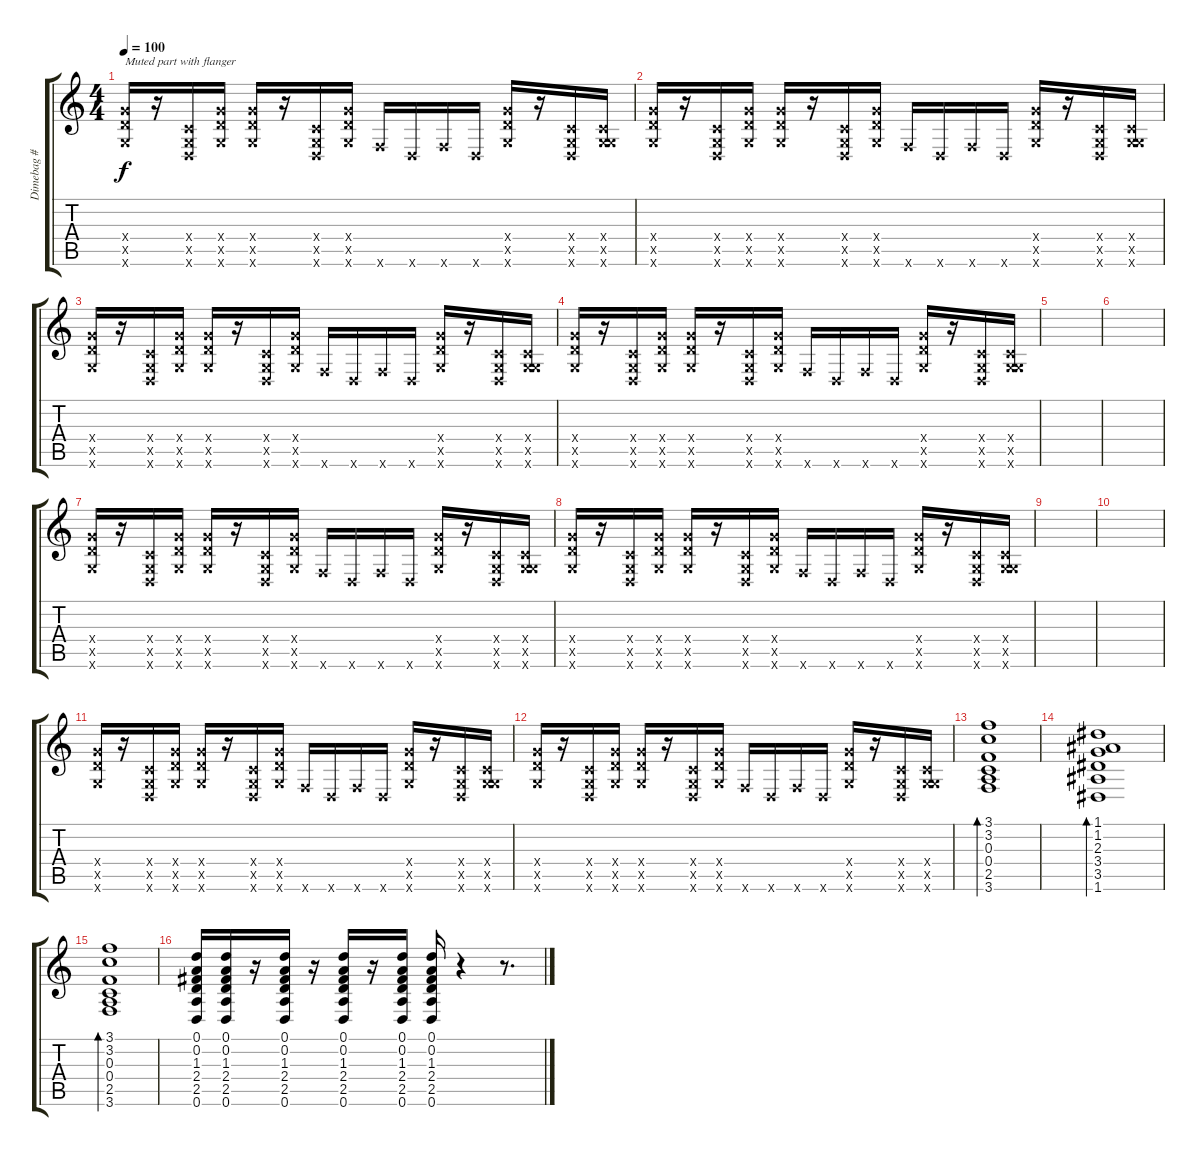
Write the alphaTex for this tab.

\track ("Dimebag # Guitar 3 (Acoustic)" "Dimebag # ") {instrument acousticguitarsteel}
\staff {score tabs}
\tuning (D4 A3 F3 C3 G2 D2) {hide}
\ts (4 4)
\tempo 100
\clef g2
\ks c
(7.4{x} 7.5{x} 5.6{x}).16{txt "Muted part with flanger" dy f instrument acousticguitarsteel} r.16 (0.4{x} 0.5{x} 0.6{x}).16 (7.4{x} 7.5{x} 5.6{x}).16 (7.4{x} 7.5{x} 5.6{x}).16 r.16 (0.4{x} 0.5{x} 0.6{x}).16 (7.4{x} 7.5{x} 5.6{x}).16 3.6{x}.16 0.6{x}.16 3.6{x}.16 0.6{x}.16 (7.4{x} 7.5{x} 5.6{x}).16 r.16 (0.4{x} 0.5{x} 0.6{x}).16 (0.4{x} 0.5{x} 5.6{x}).16 |
(7.4{x} 7.5{x} 5.6{x}).16 r.16 (0.4{x} 0.5{x} 0.6{x}).16 (7.4{x} 7.5{x} 5.6{x}).16 (7.4{x} 7.5{x} 5.6{x}).16 r.16 (0.4{x} 0.5{x} 0.6{x}).16 (7.4{x} 7.5{x} 5.6{x}).16 3.6{x}.16 0.6{x}.16 3.6{x}.16 0.6{x}.16 (7.4{x} 7.5{x} 5.6{x}).16 r.16 (0.4{x} 0.5{x} 0.6{x}).16 (0.4{x} 0.5{x} 5.6{x}).16 |
(7.4{x} 7.5{x} 5.6{x}).16 r.16 (0.4{x} 0.5{x} 0.6{x}).16 (7.4{x} 7.5{x} 5.6{x}).16 (7.4{x} 7.5{x} 5.6{x}).16 r.16 (0.4{x} 0.5{x} 0.6{x}).16 (7.4{x} 7.5{x} 5.6{x}).16 3.6{x}.16 0.6{x}.16 3.6{x}.16 0.6{x}.16 (7.4{x} 7.5{x} 5.6{x}).16 r.16 (0.4{x} 0.5{x} 0.6{x}).16 (0.4{x} 0.5{x} 5.6{x}).16 |
(7.4{x} 7.5{x} 5.6{x}).16 r.16 (0.4{x} 0.5{x} 0.6{x}).16 (7.4{x} 7.5{x} 5.6{x}).16 (7.4{x} 7.5{x} 5.6{x}).16 r.16 (0.4{x} 0.5{x} 0.6{x}).16 (7.4{x} 7.5{x} 5.6{x}).16 3.6{x}.16 0.6{x}.16 3.6{x}.16 0.6{x}.16 (7.4{x} 7.5{x} 5.6{x}).16 r.16 (0.4{x} 0.5{x} 0.6{x}).16 (0.4{x} 0.5{x} 5.6{x}).16 |
|
|
(7.4{x} 7.5{x} 5.6{x}).16 r.16 (0.4{x} 0.5{x} 0.6{x}).16 (7.4{x} 7.5{x} 5.6{x}).16 (7.4{x} 7.5{x} 5.6{x}).16 r.16 (0.4{x} 0.5{x} 0.6{x}).16 (7.4{x} 7.5{x} 5.6{x}).16 3.6{x}.16 0.6{x}.16 3.6{x}.16 0.6{x}.16 (7.4{x} 7.5{x} 5.6{x}).16 r.16 (0.4{x} 0.5{x} 0.6{x}).16 (0.4{x} 0.5{x} 5.6{x}).16 |
(7.4{x} 7.5{x} 5.6{x}).16 r.16 (0.4{x} 0.5{x} 0.6{x}).16 (7.4{x} 7.5{x} 5.6{x}).16 (7.4{x} 7.5{x} 5.6{x}).16 r.16 (0.4{x} 0.5{x} 0.6{x}).16 (7.4{x} 7.5{x} 5.6{x}).16 3.6{x}.16 0.6{x}.16 3.6{x}.16 0.6{x}.16 (7.4{x} 7.5{x} 5.6{x}).16 r.16 (0.4{x} 0.5{x} 0.6{x}).16 (0.4{x} 0.5{x} 5.6{x}).16 |
|
|
(7.4{x} 7.5{x} 5.6{x}).16 r.16 (0.4{x} 0.5{x} 0.6{x}).16 (7.4{x} 7.5{x} 5.6{x}).16 (7.4{x} 7.5{x} 5.6{x}).16 r.16 (0.4{x} 0.5{x} 0.6{x}).16 (7.4{x} 7.5{x} 5.6{x}).16 3.6{x}.16 0.6{x}.16 3.6{x}.16 0.6{x}.16 (7.4{x} 7.5{x} 5.6{x}).16 r.16 (0.4{x} 0.5{x} 0.6{x}).16 (0.4{x} 0.5{x} 5.6{x}).16 |
(7.4{x} 7.5{x} 5.6{x}).16 r.16 (0.4{x} 0.5{x} 0.6{x}).16 (7.4{x} 7.5{x} 5.6{x}).16 (7.4{x} 7.5{x} 5.6{x}).16 r.16 (0.4{x} 0.5{x} 0.6{x}).16 (7.4{x} 7.5{x} 5.6{x}).16 3.6{x}.16 0.6{x}.16 3.6{x}.16 0.6{x}.16 (7.4{x} 7.5{x} 5.6{x}).16 r.16 (0.4{x} 0.5{x} 0.6{x}).16 (0.4{x} 0.5{x} 5.6{x}).16 |
(3.1 3.2 0.3 0.4 2.5 3.6).1{bd 120} |
(1.1 1.2 2.3 3.4 3.5 1.6).1{bd 120} |
(3.1 3.2 0.3 0.4 2.5 3.6).1{bd 120} |
(0.1 0.2 1.3 2.4 2.5 0.6).16 (0.1 0.2 1.3 2.4 2.5 0.6).16 r.16 (0.1 0.2 1.3 2.4 2.5 0.6).16 r.16 (0.1 0.2 1.3 2.4 2.5 0.6).16 r.16 (0.1 0.2 1.3 2.4 2.5 0.6).16 (0.1 0.2 1.3 2.4 2.5 0.6).16 r.4 r.8{d}
